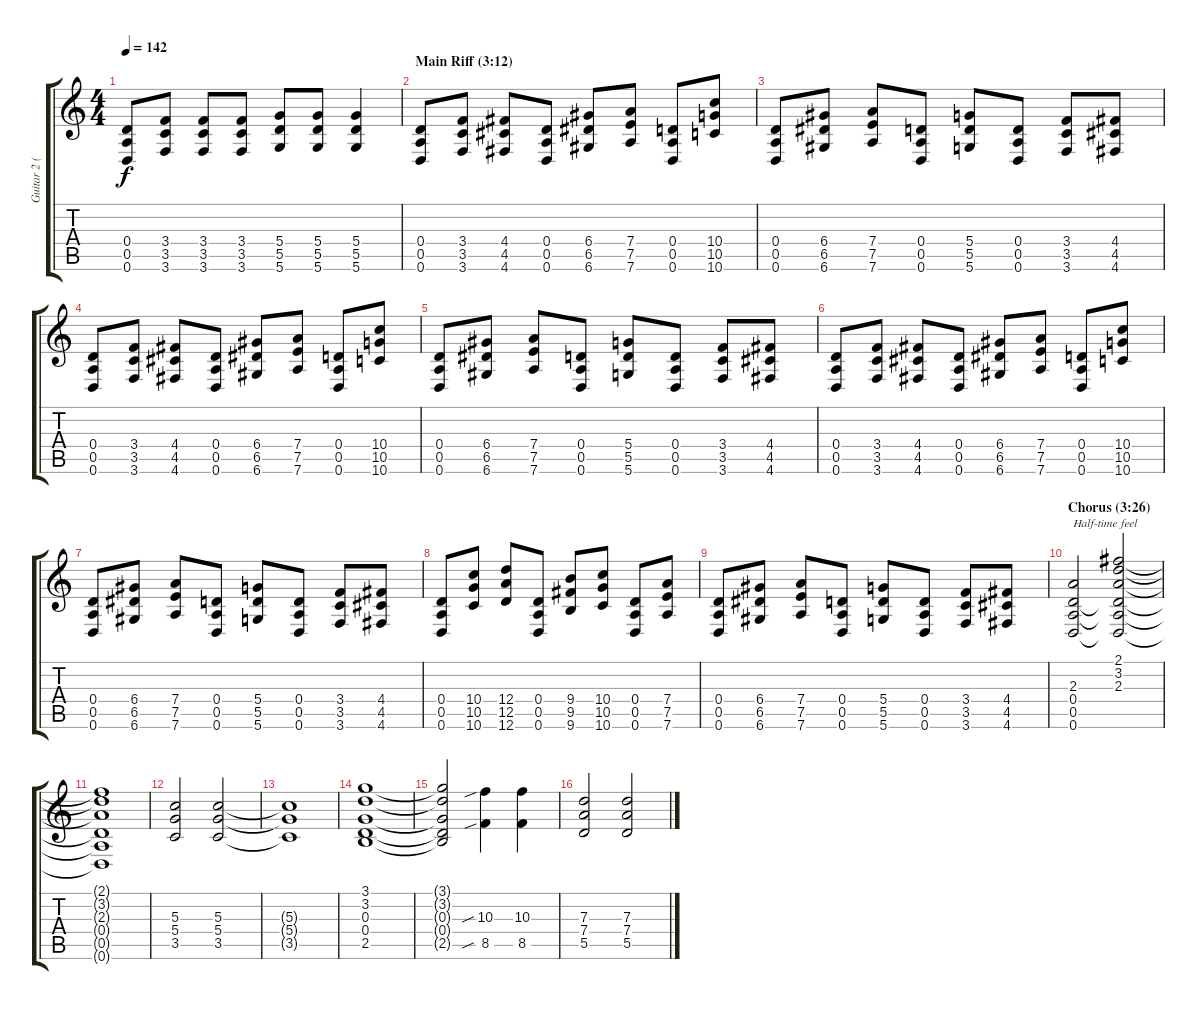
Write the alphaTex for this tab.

\track ("Guitar 2 (Dave Kushner)" "Guitar 2 (") {instrument overdrivenguitar}
\staff {score tabs}
\tuning (E4 B3 G3 D3 A2 D2) {hide}
\ts (4 4)
\tempo 142
\clef g2
\ks c
(0.4{t} 0.5{t} 0.6{t}).8{dy f} (3.4 3.5 3.6).8 (3.4 3.5 3.6).8 (3.4 3.5 3.6).8 (5.4 5.5 5.6).8 (5.4 5.5 5.6).8 (5.4 5.5 5.6).4 |
\section ("" "Main Riff (3:12)")
(0.4 0.5 0.6).8 (3.4 3.5 3.6).8 (4.4 4.5 4.6).8 (0.4 0.5 0.6).8 (6.4 6.5 6.6).8 (7.4 7.5 7.6).8 (0.4 0.5 0.6).8 (10.4 10.5 10.6).8 |
(0.4 0.5 0.6).8 (6.4 6.5 6.6).8 (7.4 7.5 7.6).8 (0.4 0.5 0.6).8 (5.4 5.5 5.6).8 (0.4 0.5 0.6).8 (3.4 3.5 3.6).8 (4.4 4.5 4.6).8 |
(0.4 0.5 0.6).8 (3.4 3.5 3.6).8 (4.4 4.5 4.6).8 (0.4 0.5 0.6).8 (6.4 6.5 6.6).8 (7.4 7.5 7.6).8 (0.4 0.5 0.6).8 (10.4 10.5 10.6).8 |
(0.4 0.5 0.6).8 (6.4 6.5 6.6).8 (7.4 7.5 7.6).8 (0.4 0.5 0.6).8 (5.4 5.5 5.6).8 (0.4 0.5 0.6).8 (3.4 3.5 3.6).8 (4.4 4.5 4.6).8 |
(0.4 0.5 0.6).8 (3.4 3.5 3.6).8 (4.4 4.5 4.6).8 (0.4 0.5 0.6).8 (6.4 6.5 6.6).8 (7.4 7.5 7.6).8 (0.4 0.5 0.6).8 (10.4 10.5 10.6).8 |
(0.4 0.5 0.6).8 (6.4 6.5 6.6).8 (7.4 7.5 7.6).8 (0.4 0.5 0.6).8 (5.4 5.5 5.6).8 (0.4 0.5 0.6).8 (3.4 3.5 3.6).8 (4.4 4.5 4.6).8 |
(0.4 0.5 0.6).8 (10.4 10.5 10.6).8 (12.4 12.5 12.6).8 (0.4 0.5 0.6).8 (9.4 9.5 9.6).8 (10.4 10.5 10.6).8 (0.4 0.5 0.6).8 (7.4 7.5 7.6).8 |
(0.4 0.5 0.6).8 (6.4 6.5 6.6).8 (7.4 7.5 7.6).8 (0.4 0.5 0.6).8 (5.4 5.5 5.6).8 (0.4 0.5 0.6).8 (3.4 3.5 3.6).8 (4.4 4.5 4.6).8 |
\section ("" "Chorus (3:26)")
(2.3 0.4 0.5 0.6).2{txt "Half-time feel"} (2.1 3.2 2.3 0.4{t} 0.5{t} 0.6{t}).2 |
(2.1{t} 3.2{t} 2.3{t} 0.4{t} 0.5{t} 0.6{t}).1 |
(5.3 5.4 3.5).2 (5.3 5.4 3.5).2 |
(5.3{t} 5.4{t} 3.5{t}).1 |
(3.1 3.2 0.3 0.4 2.5).1 |
(3.1{t} 3.2{t} 0.3{t} 0.4{t} 2.5{t}).2 (10.3{sib} 8.5{sib}).4 (10.3 8.5).4 |
(7.3 7.4 5.5).2 (7.3 7.4 5.5).2
